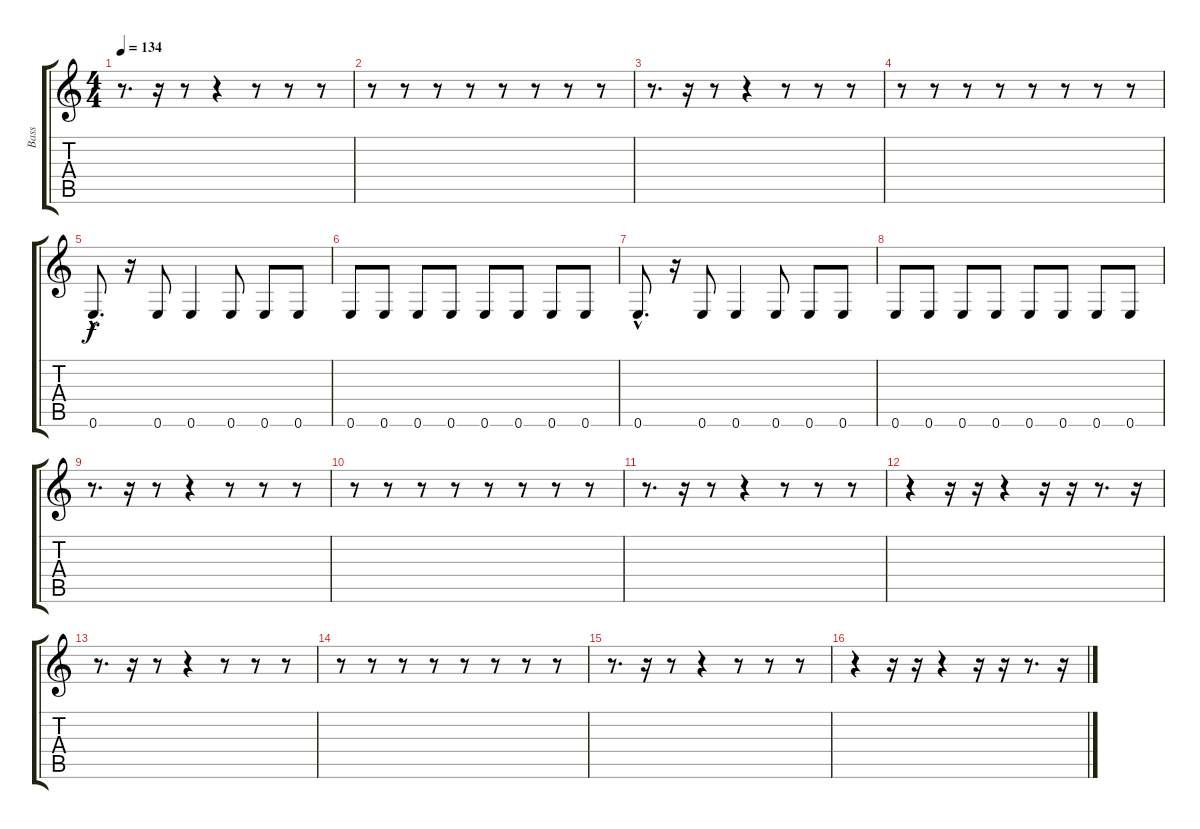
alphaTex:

\track ("Bass" "Bass") {instrument electricbassfinger}
\staff {score tabs}
\tuning (E4 B3 G3 D3 A2 E2) {hide}
\ts (4 4)
\tempo 134
\clef g2
\ks c
r.8{d dy f} r.16 r.8 r.4 r.8 r.8 r.8 |
r.8 r.8 r.8 r.8 r.8 r.8 r.8 r.8 |
r.8{d} r.16 r.8 r.4 r.8 r.8 r.8 |
r.8 r.8 r.8 r.8 r.8 r.8 r.8 r.8 |
0.6{hac}.8{d} r.16 0.6.8 0.6.4 0.6.8 0.6.8 0.6.8 |
0.6.8 0.6.8 0.6.8 0.6.8 0.6.8 0.6.8 0.6.8 0.6.8 |
0.6{hac}.8{d} r.16 0.6.8 0.6.4 0.6.8 0.6.8 0.6.8 |
0.6.8 0.6.8 0.6.8 0.6.8 0.6.8 0.6.8 0.6.8 0.6.8 |
r.8{d} r.16 r.8 r.4 r.8 r.8 r.8 |
r.8 r.8 r.8 r.8 r.8 r.8 r.8 r.8 |
r.8{d} r.16 r.8 r.4 r.8 r.8 r.8 |
r.4 r.16 r.16 r.4 r.16 r.16 r.8{d} r.16 |
r.8{d} r.16 r.8 r.4 r.8 r.8 r.8 |
r.8 r.8 r.8 r.8 r.8 r.8 r.8 r.8 |
r.8{d} r.16 r.8 r.4 r.8 r.8 r.8 |
r.4 r.16 r.16 r.4 r.16 r.16 r.8{d} r.16
